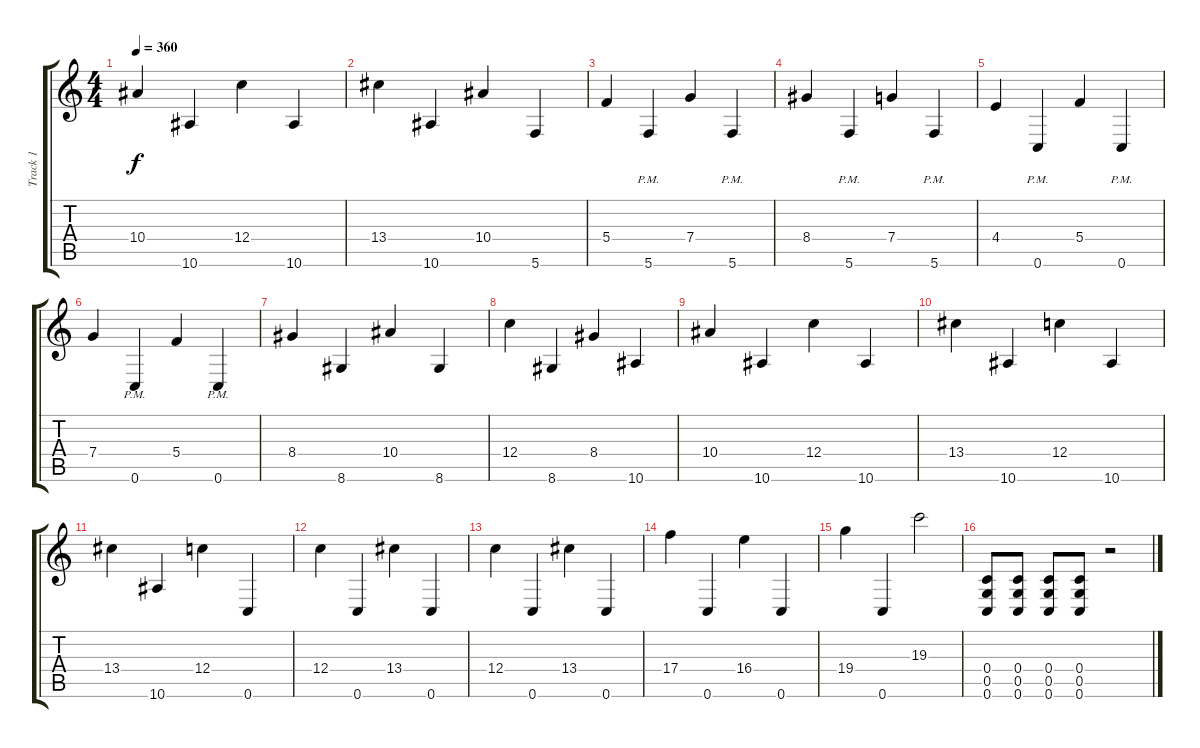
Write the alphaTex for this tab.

\track ("Track 1" "Track 1") {instrument overdrivenguitar}
\staff {score tabs}
\tuning (D4 A3 F3 C3 G2 C2) {hide}
\ts (4 4)
\tempo 360
\clef g2
\ks c
10.4.4{dy f} 10.6.4 12.4.4 10.6.4 |
13.4.4 10.6.4 10.4.4 5.6.4 |
5.4.4 5.6{pm}.4 7.4.4 5.6{pm}.4 |
8.4.4 5.6{pm}.4 7.4.4 5.6{pm}.4 |
4.4.4 0.6{pm}.4 5.4.4 0.6{pm}.4 |
7.4.4 0.6{pm}.4 5.4.4 0.6{pm}.4 |
8.4.4 8.6.4 10.4.4 8.6.4 |
12.4.4 8.6.4 8.4.4 10.6.4 |
10.4.4 10.6.4 12.4.4 10.6.4 |
13.4.4 10.6.4 12.4.4 10.6.4 |
13.4.4 10.6.4 12.4.4 0.6.4 |
12.4.4 0.6.4 13.4.4 0.6.4 |
12.4.4 0.6.4 13.4.4 0.6.4 |
17.4.4 0.6.4 16.4.4 0.6.4 |
19.4.4 0.6.4 19.3.2 |
(0.4 0.5 0.6).8 (0.4 0.5 0.6).8 (0.4 0.5 0.6).8 (0.4 0.5 0.6).8 r.2
